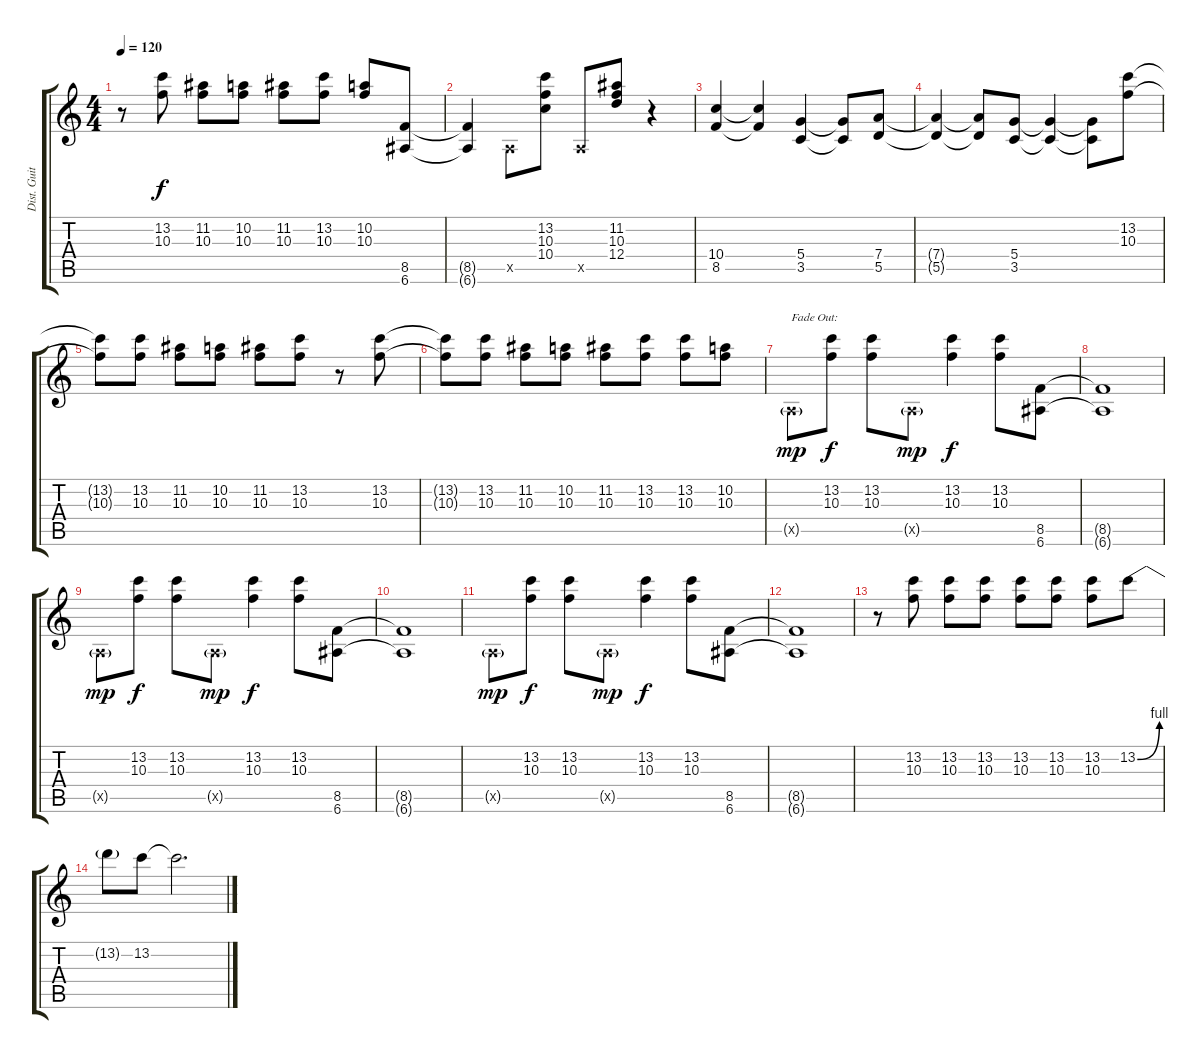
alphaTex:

\track ("Dist. Guitar 1" "Dist. Guit") {instrument overdrivenguitar}
\staff {score tabs}
\tuning (E4 B3 G3 D3 A2 E2) {hide}
\ts (4 4)
\tempo 120
\clef g2
\ks c
r.8{dy f} (13.2 10.3).8 (11.2 10.3).8 (10.2 10.3).8 (11.2 10.3).8 (13.2 10.3).8 (10.2 10.3).8 (8.5 6.6).8 |
(8.5{t} 6.6{t}).4 0.5{x}.8 (13.2 10.3 10.4).8 0.5{x}.8 (11.2 10.3 12.4).8 r.4 |
(10.4 8.5).4 (10.4{t} 8.5{t}).4 (5.4 3.5).4 (5.4{t} 3.5{t}).8 (7.4 5.5).8 |
(7.4{t} 5.5{t}).4 (7.4{t} 5.5{t}).8 (5.4 3.5).8 (5.4{t} 3.5{t}).4 (5.4{t} 3.5{t}).8 (13.2 10.3).8 |
(13.2{t} 10.3{t}).8 (13.2 10.3).8 (11.2 10.3).8 (10.2 10.3).8 (11.2 10.3).8 (13.2 10.3).8 r.8 (13.2 10.3).8 |
(13.2{t} 10.3{t}).8 (13.2 10.3).8 (11.2 10.3).8 (10.2 10.3).8 (11.2 10.3).8 (13.2 10.3).8 (13.2 10.3).8 (10.2 10.3).8 |
0.5{g x}.8{txt "Fade Out:" dy mp volume 6} (13.2 10.3).8{dy f} (13.2 10.3).8 0.5{g x}.8{dy mp} (13.2 10.3).4{dy f} (13.2 10.3).8 (8.5 6.6).8 |
(8.5{t} 6.6{t}).1 |
0.5{g x}.8{dy mp volume 3} (13.2 10.3).8{dy f} (13.2 10.3).8 0.5{g x}.8{dy mp} (13.2 10.3).4{dy f} (13.2 10.3).8 (8.5 6.6).8 |
(8.5{t} 6.6{t}).1 |
0.5{g x}.8{dy mp volume 1} (13.2 10.3).8{dy f} (13.2 10.3).8 0.5{g x}.8{dy mp} (13.2 10.3).4{dy f} (13.2 10.3).8 (8.5 6.6).8 |
(8.5{t} 6.6{t}).1 |
r.8{volume 1} (13.2 10.3).8 (13.2 10.3).8 (13.2 10.3).8 (13.2 10.3).8 (13.2 10.3).8 (13.2 10.3).8 13.2{be (bend 0 0 60 4)}.8 |
13.2{t}.8 13.2.8 13.2{t}.2{d}
